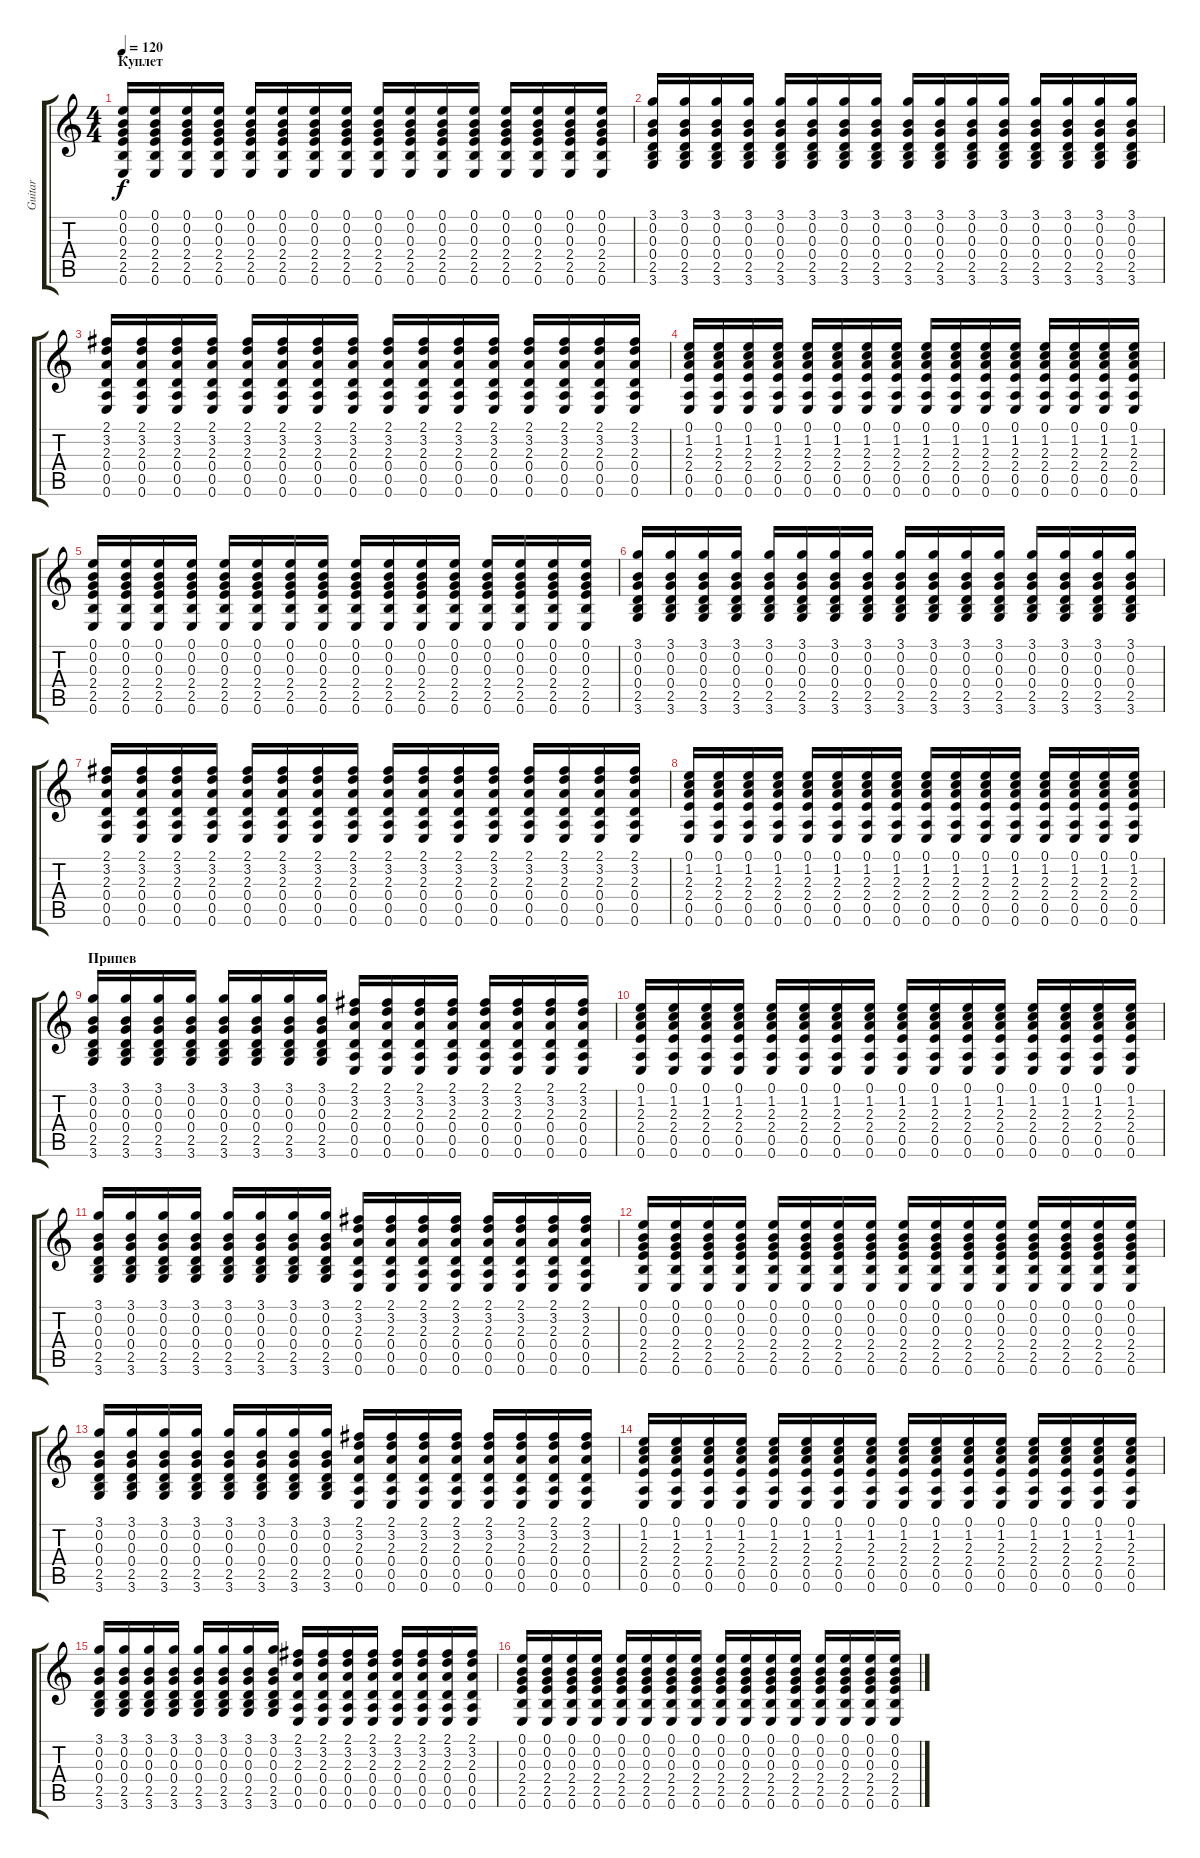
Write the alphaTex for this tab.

\track ("Guitar" "Guitar") {instrument acousticguitarsteel}
\staff {score tabs}
\tuning (E4 B3 G3 D3 A2 E2) {hide}
\ts (4 4)
\section ("" "Куплет")
\tempo 120
\clef g2
\ks c
(0.1 0.2 0.3 2.4 2.5 0.6).16{dy f} (0.1 0.2 0.3 2.4 2.5 0.6).16 (0.1 0.2 0.3 2.4 2.5 0.6).16 (0.1 0.2 0.3 2.4 2.5 0.6).16 (0.1 0.2 0.3 2.4 2.5 0.6).16 (0.1 0.2 0.3 2.4 2.5 0.6).16 (0.1 0.2 0.3 2.4 2.5 0.6).16 (0.1 0.2 0.3 2.4 2.5 0.6).16 (0.1 0.2 0.3 2.4 2.5 0.6).16 (0.1 0.2 0.3 2.4 2.5 0.6).16 (0.1 0.2 0.3 2.4 2.5 0.6).16 (0.1 0.2 0.3 2.4 2.5 0.6).16 (0.1 0.2 0.3 2.4 2.5 0.6).16 (0.1 0.2 0.3 2.4 2.5 0.6).16 (0.1 0.2 0.3 2.4 2.5 0.6).16 (0.1 0.2 0.3 2.4 2.5 0.6).16 |
(3.1 0.2 0.3 0.4 2.5 3.6).16 (3.1 0.2 0.3 0.4 2.5 3.6).16 (3.1 0.2 0.3 0.4 2.5 3.6).16 (3.1 0.2 0.3 0.4 2.5 3.6).16 (3.1 0.2 0.3 0.4 2.5 3.6).16 (3.1 0.2 0.3 0.4 2.5 3.6).16 (3.1 0.2 0.3 0.4 2.5 3.6).16 (3.1 0.2 0.3 0.4 2.5 3.6).16 (3.1 0.2 0.3 0.4 2.5 3.6).16 (3.1 0.2 0.3 0.4 2.5 3.6).16 (3.1 0.2 0.3 0.4 2.5 3.6).16 (3.1 0.2 0.3 0.4 2.5 3.6).16 (3.1 0.2 0.3 0.4 2.5 3.6).16 (3.1 0.2 0.3 0.4 2.5 3.6).16 (3.1 0.2 0.3 0.4 2.5 3.6).16 (3.1 0.2 0.3 0.4 2.5 3.6).16 |
(2.1 3.2 2.3 0.4 0.5 0.6).16 (2.1 3.2 2.3 0.4 0.5 0.6).16 (2.1 3.2 2.3 0.4 0.5 0.6).16 (2.1 3.2 2.3 0.4 0.5 0.6).16 (2.1 3.2 2.3 0.4 0.5 0.6).16 (2.1 3.2 2.3 0.4 0.5 0.6).16 (2.1 3.2 2.3 0.4 0.5 0.6).16 (2.1 3.2 2.3 0.4 0.5 0.6).16 (2.1 3.2 2.3 0.4 0.5 0.6).16 (2.1 3.2 2.3 0.4 0.5 0.6).16 (2.1 3.2 2.3 0.4 0.5 0.6).16 (2.1 3.2 2.3 0.4 0.5 0.6).16 (2.1 3.2 2.3 0.4 0.5 0.6).16 (2.1 3.2 2.3 0.4 0.5 0.6).16 (2.1 3.2 2.3 0.4 0.5 0.6).16 (2.1 3.2 2.3 0.4 0.5 0.6).16 |
(0.1 1.2 2.3 2.4 0.5 0.6).16 (0.1 1.2 2.3 2.4 0.5 0.6).16 (0.1 1.2 2.3 2.4 0.5 0.6).16 (0.1 1.2 2.3 2.4 0.5 0.6).16 (0.1 1.2 2.3 2.4 0.5 0.6).16 (0.1 1.2 2.3 2.4 0.5 0.6).16 (0.1 1.2 2.3 2.4 0.5 0.6).16 (0.1 1.2 2.3 2.4 0.5 0.6).16 (0.1 1.2 2.3 2.4 0.5 0.6).16 (0.1 1.2 2.3 2.4 0.5 0.6).16 (0.1 1.2 2.3 2.4 0.5 0.6).16 (0.1 1.2 2.3 2.4 0.5 0.6).16 (0.1 1.2 2.3 2.4 0.5 0.6).16 (0.1 1.2 2.3 2.4 0.5 0.6).16 (0.1 1.2 2.3 2.4 0.5 0.6).16 (0.1 1.2 2.3 2.4 0.5 0.6).16 |
(0.1 0.2 0.3 2.4 2.5 0.6).16 (0.1 0.2 0.3 2.4 2.5 0.6).16 (0.1 0.2 0.3 2.4 2.5 0.6).16 (0.1 0.2 0.3 2.4 2.5 0.6).16 (0.1 0.2 0.3 2.4 2.5 0.6).16 (0.1 0.2 0.3 2.4 2.5 0.6).16 (0.1 0.2 0.3 2.4 2.5 0.6).16 (0.1 0.2 0.3 2.4 2.5 0.6).16 (0.1 0.2 0.3 2.4 2.5 0.6).16 (0.1 0.2 0.3 2.4 2.5 0.6).16 (0.1 0.2 0.3 2.4 2.5 0.6).16 (0.1 0.2 0.3 2.4 2.5 0.6).16 (0.1 0.2 0.3 2.4 2.5 0.6).16 (0.1 0.2 0.3 2.4 2.5 0.6).16 (0.1 0.2 0.3 2.4 2.5 0.6).16 (0.1 0.2 0.3 2.4 2.5 0.6).16 |
(3.1 0.2 0.3 0.4 2.5 3.6).16 (3.1 0.2 0.3 0.4 2.5 3.6).16 (3.1 0.2 0.3 0.4 2.5 3.6).16 (3.1 0.2 0.3 0.4 2.5 3.6).16 (3.1 0.2 0.3 0.4 2.5 3.6).16 (3.1 0.2 0.3 0.4 2.5 3.6).16 (3.1 0.2 0.3 0.4 2.5 3.6).16 (3.1 0.2 0.3 0.4 2.5 3.6).16 (3.1 0.2 0.3 0.4 2.5 3.6).16 (3.1 0.2 0.3 0.4 2.5 3.6).16 (3.1 0.2 0.3 0.4 2.5 3.6).16 (3.1 0.2 0.3 0.4 2.5 3.6).16 (3.1 0.2 0.3 0.4 2.5 3.6).16 (3.1 0.2 0.3 0.4 2.5 3.6).16 (3.1 0.2 0.3 0.4 2.5 3.6).16 (3.1 0.2 0.3 0.4 2.5 3.6).16 |
(2.1 3.2 2.3 0.4 0.5 0.6).16 (2.1 3.2 2.3 0.4 0.5 0.6).16 (2.1 3.2 2.3 0.4 0.5 0.6).16 (2.1 3.2 2.3 0.4 0.5 0.6).16 (2.1 3.2 2.3 0.4 0.5 0.6).16 (2.1 3.2 2.3 0.4 0.5 0.6).16 (2.1 3.2 2.3 0.4 0.5 0.6).16 (2.1 3.2 2.3 0.4 0.5 0.6).16 (2.1 3.2 2.3 0.4 0.5 0.6).16 (2.1 3.2 2.3 0.4 0.5 0.6).16 (2.1 3.2 2.3 0.4 0.5 0.6).16 (2.1 3.2 2.3 0.4 0.5 0.6).16 (2.1 3.2 2.3 0.4 0.5 0.6).16 (2.1 3.2 2.3 0.4 0.5 0.6).16 (2.1 3.2 2.3 0.4 0.5 0.6).16 (2.1 3.2 2.3 0.4 0.5 0.6).16 |
(0.1 1.2 2.3 2.4 0.5 0.6).16 (0.1 1.2 2.3 2.4 0.5 0.6).16 (0.1 1.2 2.3 2.4 0.5 0.6).16 (0.1 1.2 2.3 2.4 0.5 0.6).16 (0.1 1.2 2.3 2.4 0.5 0.6).16 (0.1 1.2 2.3 2.4 0.5 0.6).16 (0.1 1.2 2.3 2.4 0.5 0.6).16 (0.1 1.2 2.3 2.4 0.5 0.6).16 (0.1 1.2 2.3 2.4 0.5 0.6).16 (0.1 1.2 2.3 2.4 0.5 0.6).16 (0.1 1.2 2.3 2.4 0.5 0.6).16 (0.1 1.2 2.3 2.4 0.5 0.6).16 (0.1 1.2 2.3 2.4 0.5 0.6).16 (0.1 1.2 2.3 2.4 0.5 0.6).16 (0.1 1.2 2.3 2.4 0.5 0.6).16 (0.1 1.2 2.3 2.4 0.5 0.6).16 |
\section ("" "Припев")
(3.1 0.2 0.3 0.4 2.5 3.6).16 (3.1 0.2 0.3 0.4 2.5 3.6).16 (3.1 0.2 0.3 0.4 2.5 3.6).16 (3.1 0.2 0.3 0.4 2.5 3.6).16 (3.1 0.2 0.3 0.4 2.5 3.6).16 (3.1 0.2 0.3 0.4 2.5 3.6).16 (3.1 0.2 0.3 0.4 2.5 3.6).16 (3.1 0.2 0.3 0.4 2.5 3.6).16 (2.1 3.2 2.3 0.4 0.5 0.6).16 (2.1 3.2 2.3 0.4 0.5 0.6).16 (2.1 3.2 2.3 0.4 0.5 0.6).16 (2.1 3.2 2.3 0.4 0.5 0.6).16 (2.1 3.2 2.3 0.4 0.5 0.6).16 (2.1 3.2 2.3 0.4 0.5 0.6).16 (2.1 3.2 2.3 0.4 0.5 0.6).16 (2.1 3.2 2.3 0.4 0.5 0.6).16 |
(0.1 1.2 2.3 2.4 0.5 0.6).16 (0.1 1.2 2.3 2.4 0.5 0.6).16 (0.1 1.2 2.3 2.4 0.5 0.6).16 (0.1 1.2 2.3 2.4 0.5 0.6).16 (0.1 1.2 2.3 2.4 0.5 0.6).16 (0.1 1.2 2.3 2.4 0.5 0.6).16 (0.1 1.2 2.3 2.4 0.5 0.6).16 (0.1 1.2 2.3 2.4 0.5 0.6).16 (0.1 1.2 2.3 2.4 0.5 0.6).16 (0.1 1.2 2.3 2.4 0.5 0.6).16 (0.1 1.2 2.3 2.4 0.5 0.6).16 (0.1 1.2 2.3 2.4 0.5 0.6).16 (0.1 1.2 2.3 2.4 0.5 0.6).16 (0.1 1.2 2.3 2.4 0.5 0.6).16 (0.1 1.2 2.3 2.4 0.5 0.6).16 (0.1 1.2 2.3 2.4 0.5 0.6).16 |
(3.1 0.2 0.3 0.4 2.5 3.6).16 (3.1 0.2 0.3 0.4 2.5 3.6).16 (3.1 0.2 0.3 0.4 2.5 3.6).16 (3.1 0.2 0.3 0.4 2.5 3.6).16 (3.1 0.2 0.3 0.4 2.5 3.6).16 (3.1 0.2 0.3 0.4 2.5 3.6).16 (3.1 0.2 0.3 0.4 2.5 3.6).16 (3.1 0.2 0.3 0.4 2.5 3.6).16 (2.1 3.2 2.3 0.4 0.5 0.6).16 (2.1 3.2 2.3 0.4 0.5 0.6).16 (2.1 3.2 2.3 0.4 0.5 0.6).16 (2.1 3.2 2.3 0.4 0.5 0.6).16 (2.1 3.2 2.3 0.4 0.5 0.6).16 (2.1 3.2 2.3 0.4 0.5 0.6).16 (2.1 3.2 2.3 0.4 0.5 0.6).16 (2.1 3.2 2.3 0.4 0.5 0.6).16 |
(0.1 0.2 0.3 2.4 2.5 0.6).16 (0.1 0.2 0.3 2.4 2.5 0.6).16 (0.1 0.2 0.3 2.4 2.5 0.6).16 (0.1 0.2 0.3 2.4 2.5 0.6).16 (0.1 0.2 0.3 2.4 2.5 0.6).16 (0.1 0.2 0.3 2.4 2.5 0.6).16 (0.1 0.2 0.3 2.4 2.5 0.6).16 (0.1 0.2 0.3 2.4 2.5 0.6).16 (0.1 0.2 0.3 2.4 2.5 0.6).16 (0.1 0.2 0.3 2.4 2.5 0.6).16 (0.1 0.2 0.3 2.4 2.5 0.6).16 (0.1 0.2 0.3 2.4 2.5 0.6).16 (0.1 0.2 0.3 2.4 2.5 0.6).16 (0.1 0.2 0.3 2.4 2.5 0.6).16 (0.1 0.2 0.3 2.4 2.5 0.6).16 (0.1 0.2 0.3 2.4 2.5 0.6).16 |
(3.1 0.2 0.3 0.4 2.5 3.6).16 (3.1 0.2 0.3 0.4 2.5 3.6).16 (3.1 0.2 0.3 0.4 2.5 3.6).16 (3.1 0.2 0.3 0.4 2.5 3.6).16 (3.1 0.2 0.3 0.4 2.5 3.6).16 (3.1 0.2 0.3 0.4 2.5 3.6).16 (3.1 0.2 0.3 0.4 2.5 3.6).16 (3.1 0.2 0.3 0.4 2.5 3.6).16 (2.1 3.2 2.3 0.4 0.5 0.6).16 (2.1 3.2 2.3 0.4 0.5 0.6).16 (2.1 3.2 2.3 0.4 0.5 0.6).16 (2.1 3.2 2.3 0.4 0.5 0.6).16 (2.1 3.2 2.3 0.4 0.5 0.6).16 (2.1 3.2 2.3 0.4 0.5 0.6).16 (2.1 3.2 2.3 0.4 0.5 0.6).16 (2.1 3.2 2.3 0.4 0.5 0.6).16 |
(0.1 1.2 2.3 2.4 0.5 0.6).16 (0.1 1.2 2.3 2.4 0.5 0.6).16 (0.1 1.2 2.3 2.4 0.5 0.6).16 (0.1 1.2 2.3 2.4 0.5 0.6).16 (0.1 1.2 2.3 2.4 0.5 0.6).16 (0.1 1.2 2.3 2.4 0.5 0.6).16 (0.1 1.2 2.3 2.4 0.5 0.6).16 (0.1 1.2 2.3 2.4 0.5 0.6).16 (0.1 1.2 2.3 2.4 0.5 0.6).16 (0.1 1.2 2.3 2.4 0.5 0.6).16 (0.1 1.2 2.3 2.4 0.5 0.6).16 (0.1 1.2 2.3 2.4 0.5 0.6).16 (0.1 1.2 2.3 2.4 0.5 0.6).16 (0.1 1.2 2.3 2.4 0.5 0.6).16 (0.1 1.2 2.3 2.4 0.5 0.6).16 (0.1 1.2 2.3 2.4 0.5 0.6).16 |
(3.1 0.2 0.3 0.4 2.5 3.6).16 (3.1 0.2 0.3 0.4 2.5 3.6).16 (3.1 0.2 0.3 0.4 2.5 3.6).16 (3.1 0.2 0.3 0.4 2.5 3.6).16 (3.1 0.2 0.3 0.4 2.5 3.6).16 (3.1 0.2 0.3 0.4 2.5 3.6).16 (3.1 0.2 0.3 0.4 2.5 3.6).16 (3.1 0.2 0.3 0.4 2.5 3.6).16 (2.1 3.2 2.3 0.4 0.5 0.6).16 (2.1 3.2 2.3 0.4 0.5 0.6).16 (2.1 3.2 2.3 0.4 0.5 0.6).16 (2.1 3.2 2.3 0.4 0.5 0.6).16 (2.1 3.2 2.3 0.4 0.5 0.6).16 (2.1 3.2 2.3 0.4 0.5 0.6).16 (2.1 3.2 2.3 0.4 0.5 0.6).16 (2.1 3.2 2.3 0.4 0.5 0.6).16 |
(0.1 0.2 0.3 2.4 2.5 0.6).16 (0.1 0.2 0.3 2.4 2.5 0.6).16 (0.1 0.2 0.3 2.4 2.5 0.6).16 (0.1 0.2 0.3 2.4 2.5 0.6).16 (0.1 0.2 0.3 2.4 2.5 0.6).16 (0.1 0.2 0.3 2.4 2.5 0.6).16 (0.1 0.2 0.3 2.4 2.5 0.6).16 (0.1 0.2 0.3 2.4 2.5 0.6).16 (0.1 0.2 0.3 2.4 2.5 0.6).16 (0.1 0.2 0.3 2.4 2.5 0.6).16 (0.1 0.2 0.3 2.4 2.5 0.6).16 (0.1 0.2 0.3 2.4 2.5 0.6).16 (0.1 0.2 0.3 2.4 2.5 0.6).16 (0.1 0.2 0.3 2.4 2.5 0.6).16 (0.1 0.2 0.3 2.4 2.5 0.6).16 (0.1 0.2 0.3 2.4 2.5 0.6).16
